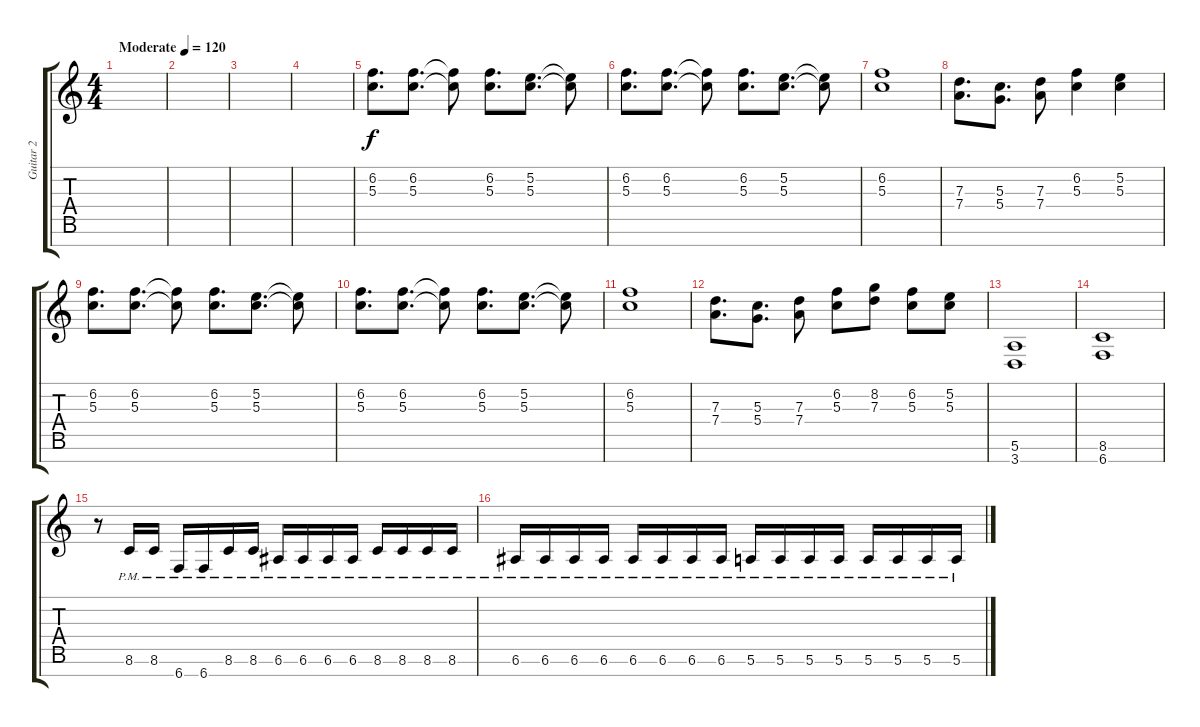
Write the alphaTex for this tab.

\track ("Guitar 2" "Guitar 2") {instrument overdrivenguitar}
\staff {score tabs}
\tuning (E4 B3 G3 D3 A2 E2 B1) {hide}
\ts (4 4)
\tempo (120 "Moderate")
\clef g2
\ks c
|
|
|
|
(6.2 5.3).8{d} (6.2 5.3).8{d} (6.2{t} 5.3{t}).8 (6.2 5.3).8{d} (5.2 5.3).8{d} (5.2{t} 5.3{t}).8 |
(6.2 5.3).8{d} (6.2 5.3).8{d} (6.2{t} 5.3{t}).8 (6.2 5.3).8{d} (5.2 5.3).8{d} (5.2{t} 5.3{t}).8 |
(6.2 5.3).1 |
(7.3 7.4).8{d} (5.3 5.4).8{d} (7.3 7.4).8 (6.2 5.3).4 (5.2 5.3).4 |
(6.2 5.3).8{d} (6.2 5.3).8{d} (6.2{t} 5.3{t}).8 (6.2 5.3).8{d} (5.2 5.3).8{d} (5.2{t} 5.3{t}).8 |
(6.2 5.3).8{d} (6.2 5.3).8{d} (6.2{t} 5.3{t}).8 (6.2 5.3).8{d} (5.2 5.3).8{d} (5.2{t} 5.3{t}).8 |
(6.2 5.3).1 |
(7.3 7.4).8{d} (5.3 5.4).8{d} (7.3 7.4).8 (6.2 5.3).8 (8.2 7.3).8 (6.2 5.3).8 (5.2 5.3).8 |
(5.6 3.7).1 |
(8.6 6.7).1 |
r.8 8.6{pm}.16 8.6{pm}.16 6.7{pm}.16 6.7{pm}.16 8.6{pm}.16 8.6{pm}.16 6.6{pm}.16 6.6{pm}.16 6.6{pm}.16 6.6{pm}.16 8.6{pm}.16 8.6{pm}.16 8.6{pm}.16 8.6{pm}.16 |
6.6{pm}.16 6.6{pm}.16 6.6{pm}.16 6.6{pm}.16 6.6{pm}.16 6.6{pm}.16 6.6{pm}.16 6.6{pm}.16 5.6{pm}.16 5.6{pm}.16 5.6{pm}.16 5.6{pm}.16 5.6{pm}.16 5.6{pm}.16 5.6{pm}.16 5.6{pm}.16
